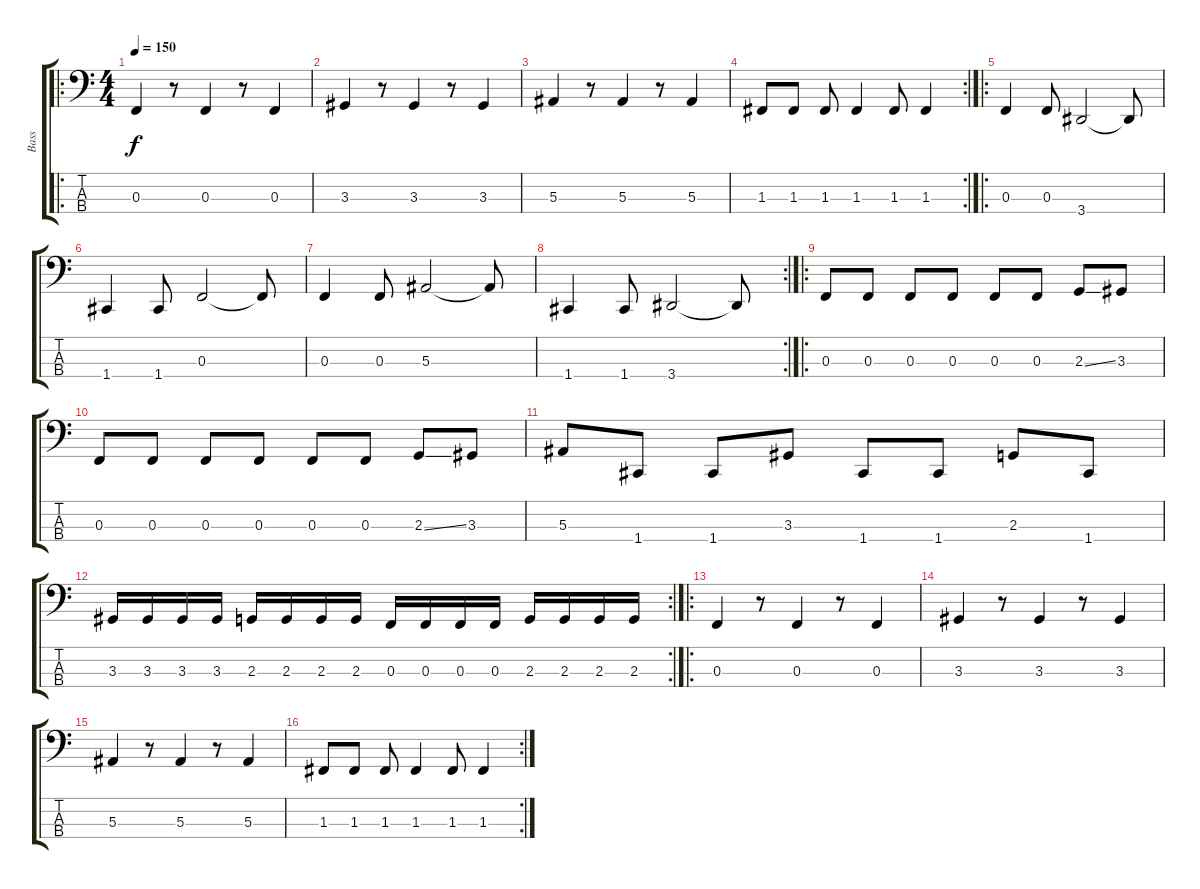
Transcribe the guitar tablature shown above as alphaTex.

\track ("Bass" "Bass") {instrument slapbass1}
\staff {score tabs}
\tuning (Eb2 Bb1 F1 C1) {hide}
\ro
\ts (4 4)
\tempo 150
\clef f4
\ks c
0.3.4{dy f} r.8 0.3.4 r.8 0.3.4 |
3.3.4 r.8 3.3.4 r.8 3.3.4 |
5.3.4 r.8 5.3.4 r.8 5.3.4 |
\rc 2
1.3.8 1.3.8 1.3.8 1.3.4 1.3.8 1.3.4 |
\ro
0.3.4 0.3.8 3.4.2 3.4{t}.8 |
1.4.4 1.4.8 0.3.2 0.3{t}.8 |
0.3.4 0.3.8 5.3.2 5.3{t}.8 |
\rc 2
1.4.4 1.4.8 3.4.2 3.4{t}.8 |
\ro
0.3.8 0.3.8 0.3.8 0.3.8 0.3.8 0.3.8 2.3{ss}.8 3.3.8 |
0.3.8 0.3.8 0.3.8 0.3.8 0.3.8 0.3.8 2.3{ss}.8 3.3.8 |
5.3.8 1.4.8 1.4.8 3.3.8 1.4.8 1.4.8 2.3.8 1.4.8 |
\rc 2
3.3.16 3.3.16 3.3.16 3.3.16 2.3.16 2.3.16 2.3.16 2.3.16 0.3.16 0.3.16 0.3.16 0.3.16 2.3.16 2.3.16 2.3.16 2.3.16 |
\ro
0.3.4 r.8 0.3.4 r.8 0.3.4 |
3.3.4 r.8 3.3.4 r.8 3.3.4 |
5.3.4 r.8 5.3.4 r.8 5.3.4 |
\rc 2
1.3.8 1.3.8 1.3.8 1.3.4 1.3.8 1.3.4
